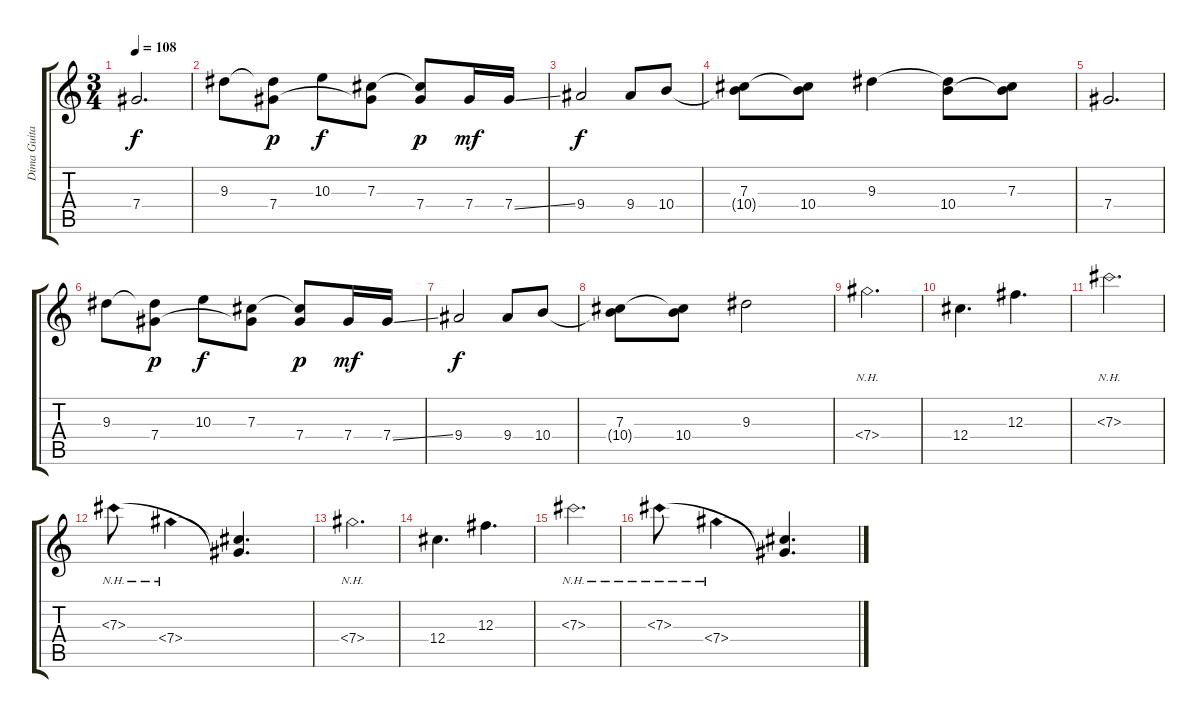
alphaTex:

\track ("Dima Guitar" "Dima Guita") {instrument electricguitarclean}
\staff {score tabs}
\tuning (Eb4 Bb3 Gb3 Db3 Ab2 Eb2) {hide}
\ts (3 4)
\tempo 108
\clef g2
\ks c
7.4.2{d dy f instrument electricguitarclean} |
9.3.8 (9.3{t} 7.4).8{dy p} 10.3.8{dy f} (7.3 7.4{t}).8 (7.3{t} 7.4).8{dy p} 7.4.16{dy mf} 7.4{ss}.16 |
9.4.2{dy f} 9.4.8 10.4.8 |
(7.3 10.4{t}).8 (7.3{t} 10.4).8 9.3.4 (9.3{t} 10.4).8 (7.3 10.4{t}).8 |
7.4.2{d} |
9.3.8 (9.3{t} 7.4).8{dy p} 10.3.8{dy f} (7.3 7.4{t}).8 (7.3{t} 7.4).8{dy p} 7.4.16{dy mf} 7.4{ss}.16 |
9.4.2{dy f} 9.4.8 10.4.8 |
(7.3 10.4{t}).8 (7.3{t} 10.4).8 9.3.2 |
7.4{nh}.2{d} |
12.4.4{d} 12.3.4{d} |
7.3{nh}.2{d} |
7.3{nh}.8 7.4{nh}.4 (7.3{t} 7.4{t}).4{d} |
7.4{nh}.2{d} |
12.4.4{d} 12.3.4{d} |
7.3{nh}.2{d} |
7.3{nh}.8 7.4{nh}.4 (7.3{t} 7.4{t}).4{d}
